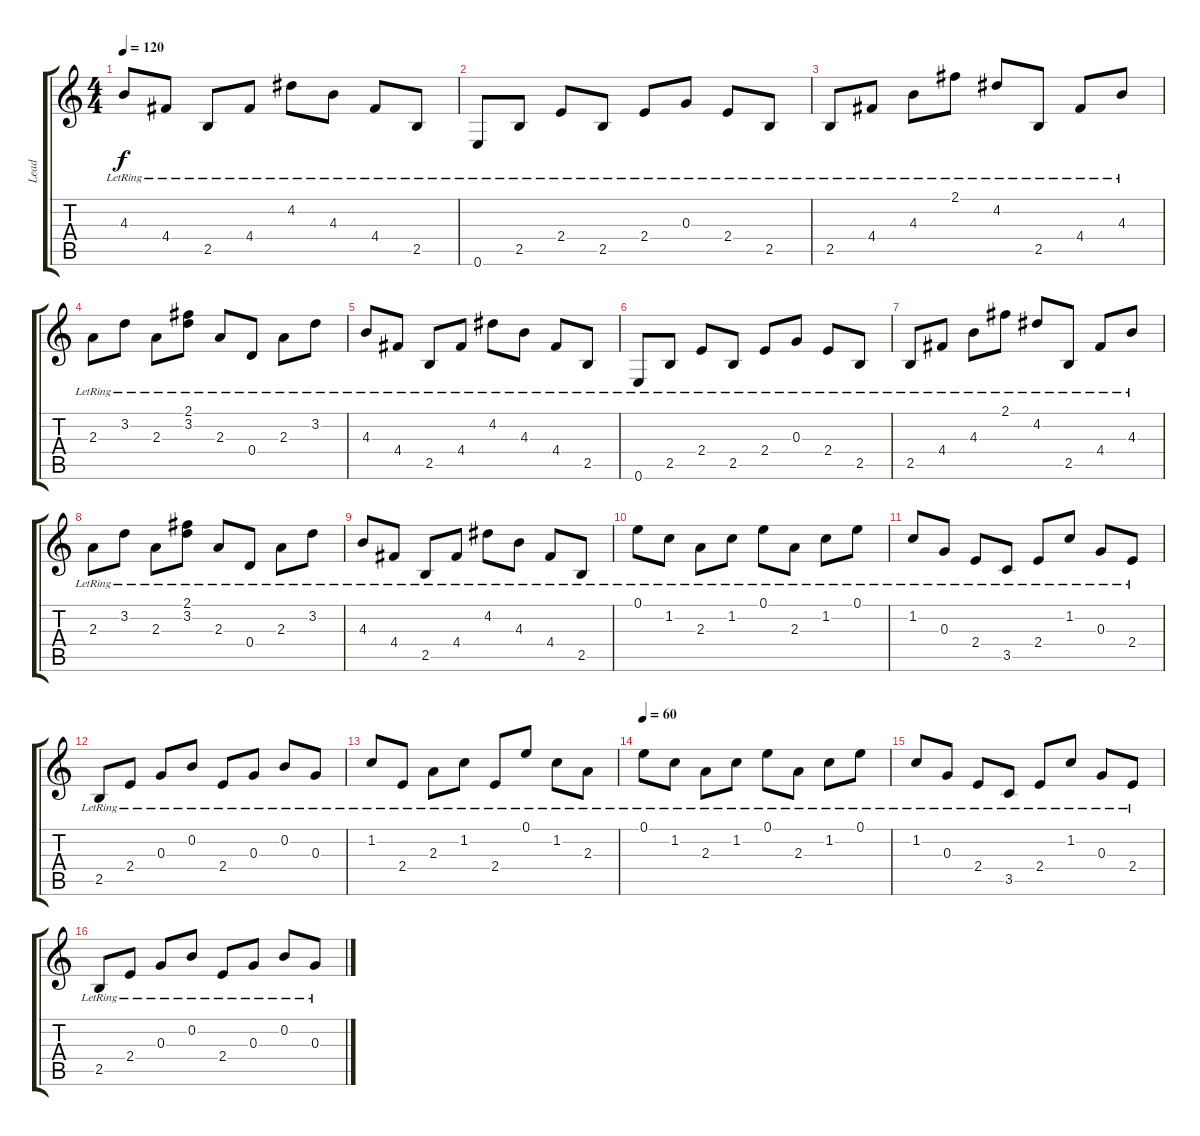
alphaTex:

\track ("Lead" "Lead") {instrument acousticguitarsteel}
\staff {score tabs}
\tuning (E4 B3 G3 D3 A2 E2) {hide}
\ts (4 4)
\tempo 120
\clef g2
\ks c
4.3{lr}.8{dy f} 4.4{lr}.8 2.5{lr}.8 4.4{lr}.8 4.2{lr}.8 4.3{lr}.8 4.4{lr}.8 2.5{lr}.8 |
0.6{lr}.8 2.5{lr}.8 2.4{lr}.8 2.5{lr}.8 2.4{lr}.8 0.3{lr}.8 2.4{lr}.8 2.5{lr}.8 |
2.5{lr}.8 4.4{lr}.8 4.3{lr}.8 2.1{lr}.8 4.2{lr}.8 2.5{lr}.8 4.4{lr}.8 4.3{lr}.8 |
2.3{lr}.8 3.2{lr}.8 2.3{lr}.8 (2.1{lr} 3.2{lr}).8 2.3{lr}.8 0.4{lr}.8 2.3{lr}.8 3.2{lr}.8 |
4.3{lr}.8 4.4{lr}.8 2.5{lr}.8 4.4{lr}.8 4.2{lr}.8 4.3{lr}.8 4.4{lr}.8 2.5{lr}.8 |
0.6{lr}.8 2.5{lr}.8 2.4{lr}.8 2.5{lr}.8 2.4{lr}.8 0.3{lr}.8 2.4{lr}.8 2.5{lr}.8 |
2.5{lr}.8 4.4{lr}.8 4.3{lr}.8 2.1{lr}.8 4.2{lr}.8 2.5{lr}.8 4.4{lr}.8 4.3{lr}.8 |
2.3{lr}.8 3.2{lr}.8 2.3{lr}.8 (2.1{lr} 3.2{lr}).8 2.3{lr}.8 0.4{lr}.8 2.3{lr}.8 3.2{lr}.8 |
4.3{lr}.8 4.4{lr}.8 2.5{lr}.8 4.4{lr}.8 4.2{lr}.8 4.3{lr}.8 4.4{lr}.8 2.5{lr}.8 |
0.1{lr}.8 1.2{lr}.8 2.3{lr}.8 1.2{lr}.8 0.1{lr}.8 2.3{lr}.8 1.2{lr}.8 0.1{lr}.8 |
1.2{lr}.8 0.3{lr}.8 2.4{lr}.8 3.5{lr}.8 2.4{lr}.8 1.2{lr}.8 0.3{lr}.8 2.4{lr}.8 |
2.5{lr}.8 2.4{lr}.8 0.3{lr}.8 0.2{lr}.8 2.4{lr}.8 0.3{lr}.8 0.2{lr}.8 0.3{lr}.8 |
1.2{lr}.8 2.4{lr}.8 2.3{lr}.8 1.2{lr}.8 2.4{lr}.8 0.1{lr}.8 1.2{lr}.8 2.3{lr}.8 |
\tempo 60
0.1{lr}.8 1.2{lr}.8 2.3{lr}.8 1.2{lr}.8 0.1{lr}.8 2.3{lr}.8 1.2{lr}.8 0.1{lr}.8 |
1.2{lr}.8 0.3{lr}.8 2.4{lr}.8 3.5{lr}.8 2.4{lr}.8 1.2{lr}.8 0.3{lr}.8 2.4{lr}.8 |
2.5{lr}.8 2.4{lr}.8 0.3{lr}.8 0.2{lr}.8 2.4{lr}.8 0.3{lr}.8 0.2{lr}.8 0.3{lr}.8
